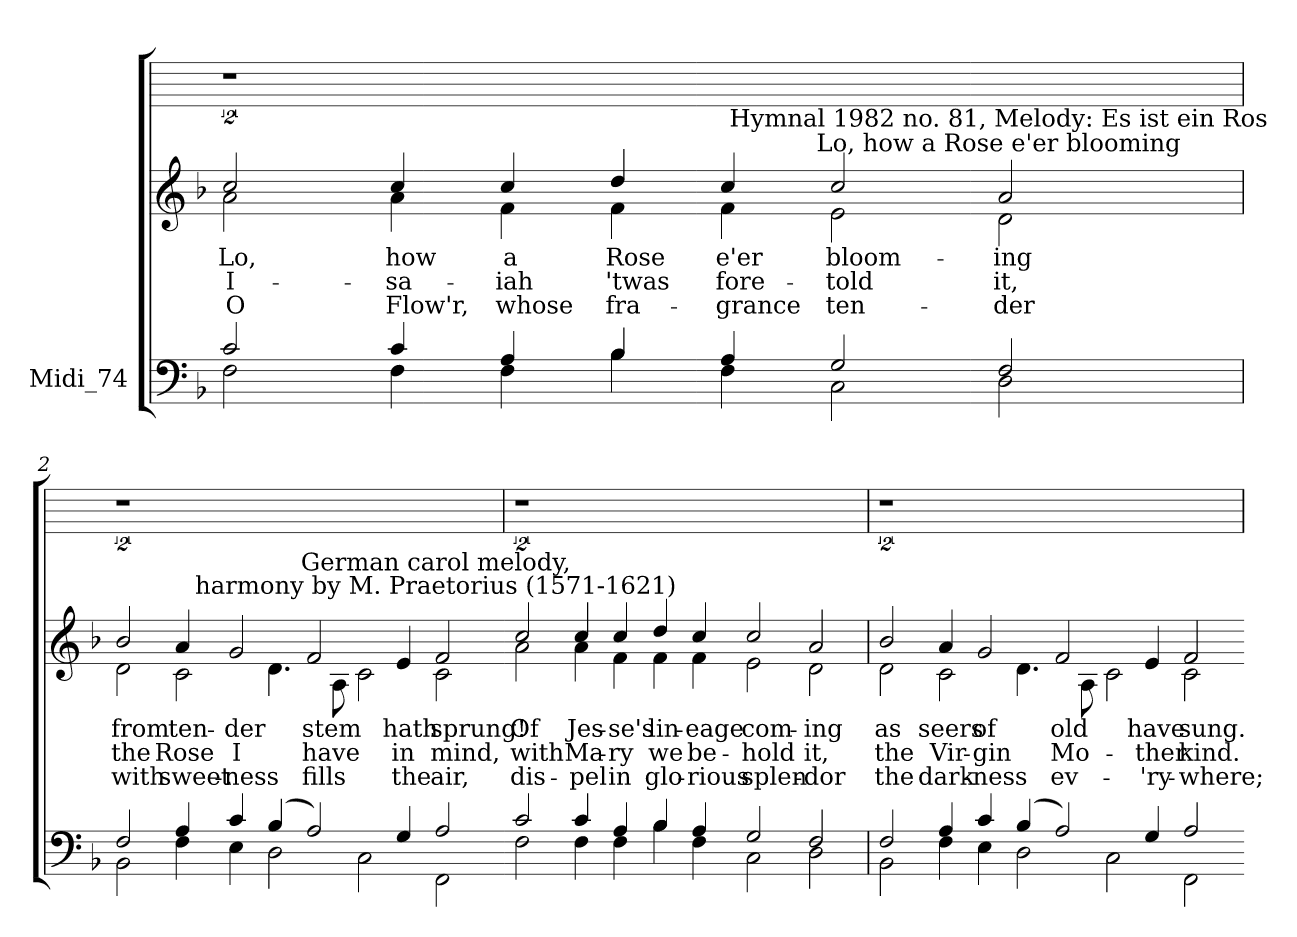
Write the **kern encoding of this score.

**kern	**kern	**text	**text	**text	**kern
*part3	*part2	*part2	*part2	*part2	*part1
*staff3	*staff2	*staff2	*staff2	*staff2	*staff1
*I"Midi_74	*	*	*	*	*
*clefF4	*clefG2	*	*	*	*
*k[b-]	*k[b-]	*	*	*	*
*F:	*F:	*	*	*	*
=1	=1	=1	=1	=1	=1
*^	*	*	*	*	*
!	!	!LO:TX:a:cj:t=vv. 1-2 15th-cent. German, tr. T. Baker\nv. 3 Friedrich Layritz, tr. H. Krauth Spaeth	!	!	!	!
!	!	!	!LO:LY:b	!LO:LY:b	!LO:LY:b	!
*	*	*^	*	*	*	*
2c/	2F\	2cc/	2a\	Lo,	I-	-O	2%5r
!	!	!	!	!LO:LY:b	!LO:LY:b	!LO:LY:b	!
4c/	4F\	4cc/	4a\	how	sa-	-Flow'r,	.
!	!	!	!	!LO:LY:b	!LO:LY:b	!LO:LY:b	!
4A/	4F\	4cc/	4f\	a	iah	whose	.
!	!	!	!	!LO:LY:b	!LO:LY:b	!LO:LY:b	!
4B-/	4B-\	4dd/	4f\	Rose	'twas	fra-	.
!	!	!	!	!LO:LY:b	!LO:LY:b	!LO:LY:b	!
4A/	4F\	4cc/	4f\	-e'er	fore-	-grance	.
!	!	!	!	!LO:LY:b	!LO:LY:b	!LO:LY:b	!
2G/	2C\	2cc/	2e\	bloom-	-told	ten-	.
!	!	!LO:TX:a:cj:t=Lo, how a Rose e'er blooming	!	!	!	!	!
!	!	!LO:TX:a:cj:t=Hymnal 1982 no. 81, Melody&colon; Es ist ein Ros	!	!	!	!	!
!	!	!	!	!LO:LY:b	!LO:LY:b	!LO:LY:b	!
2F/	2D\	2a/	2d\	-ing	it,	der	.
=2	=2	=2	=2	=2	=2	=2	=2
!	!	!	!	!LO:LY:b	!LO:LY:b	!LO:LY:b	!
2F/	2BB-\	2b-/	2d\	from	the	with	2%5r
!	!	!	!	!LO:LY:b	!LO:LY:b	!LO:LY:b	!
4A/	4F\	4a/	2c\	ten-	-Rose	sweet-	.
!	!	!	!	!LO:LY:b	!LO:LY:b	!LO:LY:b	!
4c/	4E\	2g/	.	-der	I	ness	.
(>4B-/	2D\	.	4.d\	.	.	.	.
!	!	!	!	!LO:LY:b	!LO:LY:b	!LO:LY:b	!
2A/)	.	2f/	.	stem	have	fills	.
.	.	.	8A\	.	.	.	.
.	2C\	.	2c\	.	.	.	.
!	!	!	!	!LO:LY:b	!LO:LY:b	!LO:LY:b	!
4G/	.	4e/	.	hath	in	the	.
!	!	!LO:TX:a:cj:t=German carol melody,\nharmony by M. Praetorius (1571-1621)	!	!	!	!	!
!	!	!	!	!LO:LY:b	!LO:LY:b	!LO:LY:b	!
2A/	2FF\	2f/	2c\	sprung!	mind,	air,	.
!!LO:LB:g=z
=3-	=3-	=3-	=3-	=3	=3	=3	=3
!	!	!	!	!LO:LY:b	!LO:LY:b	!LO:LY:b	!
2c/	2F\	2cc/	2a\	Of	with	dis-	2%5r
!	!	!	!	!LO:LY:b	!LO:LY:b	!LO:LY:b	!
4c/	4F\	4cc/	4a\	-Jes-	-Ma-	-pel	.
!	!	!	!	!LO:LY:b	!LO:LY:b	!LO:LY:b	!
4A/	4F\	4cc/	4f\	se's	ry	in	.
!	!	!	!	!LO:LY:b	!LO:LY:b	!LO:LY:b	!
4B-/	4B-\	4dd/	4f\	lin-	-we	glo-	.
!	!	!	!	!LO:LY:b	!LO:LY:b	!LO:LY:b	!
4A/	4F\	4cc/	4f\	-eage	be-	-rious	.
!	!	!	!	!LO:LY:b	!LO:LY:b	!LO:LY:b	!
2G/	2C\	2cc/	2e\	com-	-hold	splen-	.
!	!	!	!	!LO:LY:b	!LO:LY:b	!LO:LY:b	!
2F/	2D\	2a/	2d\	-ing	it,	dor	.
=4	=4	=4	=4	=4	=4	=4	=4
!	!	!	!	!LO:LY:b	!LO:LY:b	!LO:LY:b	!
2F/	2BB-\	2b-/	2d\	as	the	the	2%5r
!	!	!	!	!LO:LY:b	!LO:LY:b	!LO:LY:b	!
4A/	4F\	4a/	2c\	seers	Vir-	-dark-	.
!	!	!	!	!LO:LY:b	!LO:LY:b	!LO:LY:b	!
4c/	4E\	2g/	.	-of	gin	ness	.
(>4B-/	2D\	.	4.d\	.	.	.	.
!	!	!	!	!LO:LY:b	!LO:LY:b	!LO:LY:b	!
2A/)	.	2f/	.	old	Mo-	-ev-	.
.	.	.	8A\	.	.	.	.
.	2C\	.	2c\	.	.	.	.
!	!	!	!	!LO:LY:b	!LO:LY:b	!LO:LY:b	!
4G/	.	4e/	.	-have	ther	'ry-	.
!	!	!	!	!LO:LY:b	!LO:LY:b	!LO:LY:b	!
2A/	2FF\	2f/	2c\	-sung.	kind.	where;	.
*v	*v	*	*	*	*	*	*
*	*v	*v	*	*	*	*
=-	=-	=	=	=	=
*-	*-	*-	*-	*-	*-
